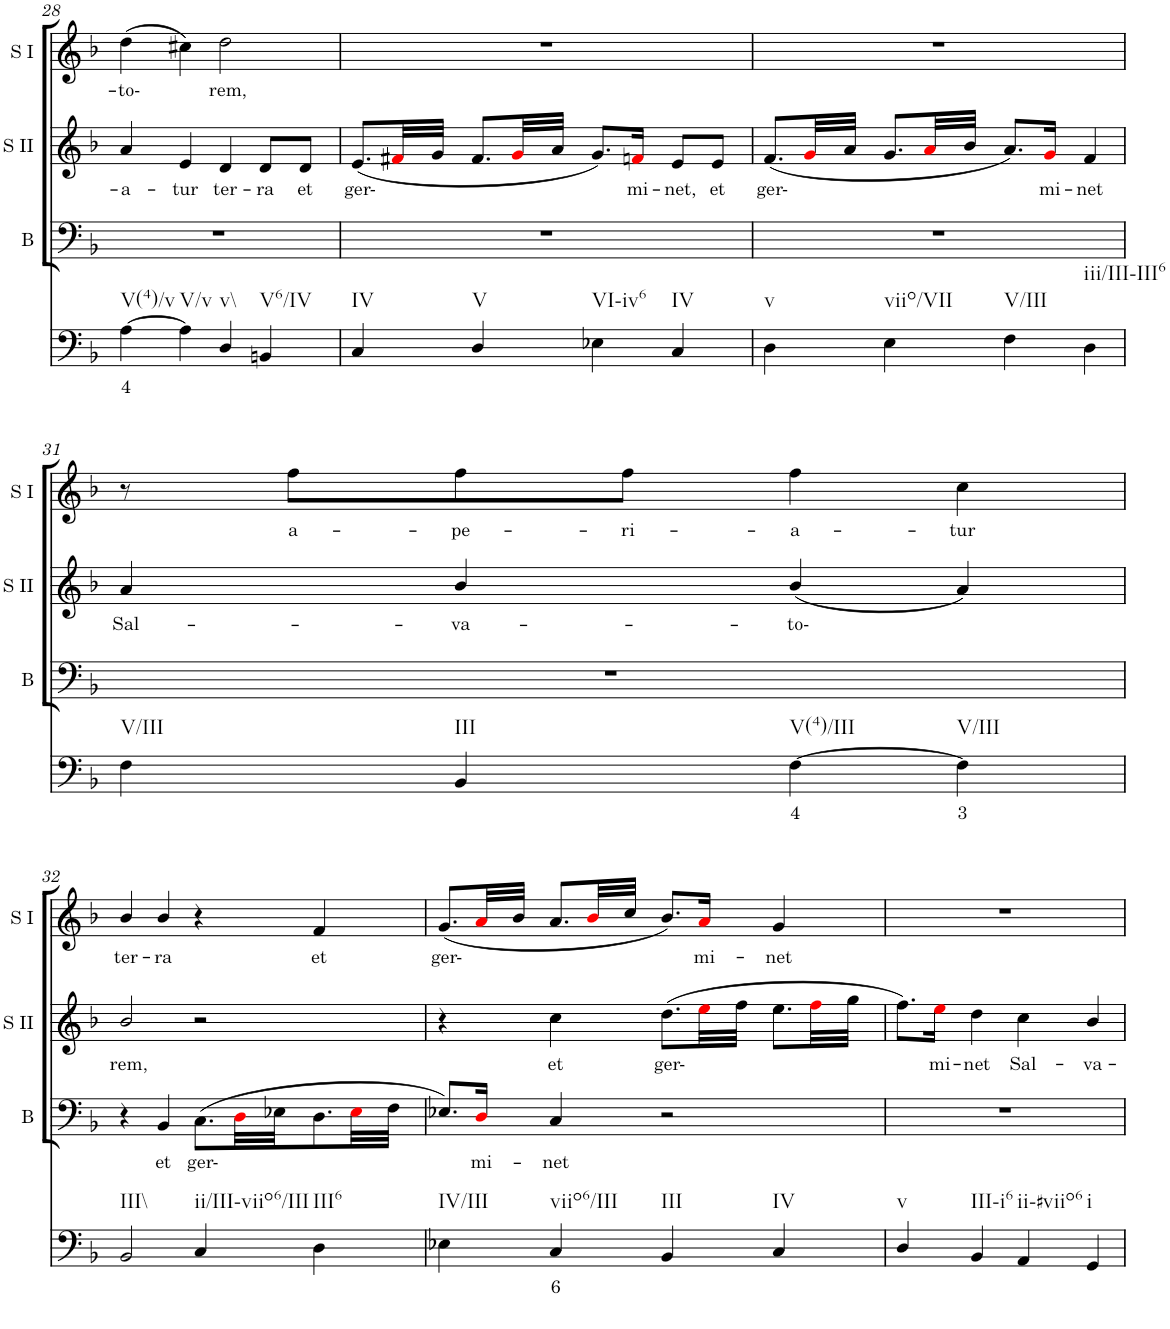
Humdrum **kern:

**kern	**text	**kern	**text	**kern	**text	**kern	**text
*part4	*part4	*part3	*part3	*part2	*part2	*part1	*part1
*staff4	*staff4	*staff3	*staff3	*staff2	*staff2	*staff1	*staff1
*I"Continuo	*	*I"Bass	*	*I"Soprano II	*	*I"Soprano I	*
*	*	*I'B	*	*I'S II	*	*I'S I	*
!!LO:PB:g=z
*clefF4	*	*clefF4	*	*clefF4	*	*clefG2	*
*k[b-]	*	*k[b-]	*	*k[b-]	*	*k[b-]	*
*	*	*	*	*M4/4	*	*M4/4	*
=28	=28	=28	=28	=28	=28	=28	=28
!LO:TX:b:t=V(4)/v	!	!	!	!	!	!	!
!	!LO:LY:b	!	!	!	!LO:LY:b	!	!LO:LY:b
[4A\	4	1r	.	4a/	a-	(4dd\	to-
!LO:TX:b:t=V/v	!	!	!	!	!	!	!
!	!	!	!	!	!LO:LY:b	!	!
4A\]	.	.	.	4e/	tur	4cc#X\)	.
!LO:TX:b:t=v\\	!	!	!	!	!	!	!
!	!	!	!	!	!LO:LY:b	!	!LO:LY:b
4D/	.	.	.	4d/	ter-	2dd\	rem,
!LO:TX:b:t=V6/IV	!	!	!	!	!	!	!
!	!	!	!	!	!LO:LY:b	!	!
4BBn/	.	.	.	8d/L	ra	.	.
!	!	!	!	!	!LO:LY:b	!	!
.	.	.	.	8d/J	et	.	.
=29	=29	=29	=29	=29	=29	=29	=29
!LO:TX:b:t=IV	!	!	!	!	!	!	!
!	!	!	!	!	!LO:LY:b	!	!
4C/	.	1r	.	(8.e/L	ger-	1r	.
.	.	.	.	32f#Xi/LL	.	.	.
.	.	.	.	32g/JJJ	.	.	.
!LO:TX:b:t=V	!	!	!	!	!	!	!
4D/	.	.	.	8.f#/L	.	.	.
.	.	.	.	32gi/LL	.	.	.
.	.	.	.	32a/JJJ	.	.	.
!LO:TX:b:t=VI-iv6	!	!	!	!	!	!	!
4E-X\	.	.	.	8.g/L)	.	.	.
!	!	!	!	!	!LO:LY:b	!	!
.	.	.	.	16fni/Jk	mi-	.	.
!LO:TX:b:t=IV	!	!	!	!	!	!	!
!	!	!	!	!	!LO:LY:b	!	!
4C/	.	.	.	8e/L	net,	.	.
!	!	!	!	!	!LO:LY:b	!	!
.	.	.	.	8e/J	et	.	.
=30	=30	=30	=30	=30	=30	=30	=30
!LO:TX:b:t=v	!	!	!	!	!	!	!
!	!	!	!	!	!LO:LY:b	!	!
4D\	.	1r	.	(8.f/L	ger-	1r	.
.	.	.	.	32gi/LL	.	.	.
.	.	.	.	32a/JJJ	.	.	.
!LO:TX:b:t=viio/VII	!	!	!	!	!	!	!
4E\	.	.	.	8.g/L	.	.	.
.	.	.	.	32ai/LL	.	.	.
.	.	.	.	32b-/JJJ	.	.	.
!LO:TX:b:t=V/III	!	!	!	!	!	!	!
4F\	.	.	.	8.a/L)	.	.	.
!	!	!	!	!	!LO:LY:b	!	!
.	.	.	.	16gi/Jk	mi-	.	.
!LO:TX:b:t=iii/III-III6	!	!	!	!	!	!	!
!	!	!	!	!	!LO:LY:b	!	!
4D\	.	.	.	4f/	net	.	.
!!LO:LB:g=z
=31	=31	=31	=31	=31	=31	=31	=31
!LO:TX:b:t=V/III	!	!	!	!	!	!	!
!	!	!	!	!	!LO:LY:b	!	!
4F\	.	1r	.	4a/	Sal-	8r	.
!	!	!	!	!	!	!	!LO:LY:b
.	.	.	.	.	.	8ff\L	a-
!LO:TX:b:t=III	!	!	!	!	!	!	!
!	!	!	!	!	!LO:LY:b	!	!LO:LY:b
4BB-/	.	.	.	4b-/	va-	8ff\	pe-
!	!	!	!	!	!	!	!LO:LY:b
.	.	.	.	.	.	8ff\J	ri-
!LO:TX:b:t=V(4)/III	!	!	!	!	!	!	!
!	!LO:LY:b	!	!	!	!LO:LY:b	!	!LO:LY:b
[4F\	4	.	.	(4b-/	to-	4ff\	a-
!LO:TX:b:t=V/III	!	!	!	!	!	!	!
!	!LO:LY:b	!	!	!	!	!	!LO:LY:b
4F\]	3	.	.	4a/)	.	4cc\	tur
!!LO:LB:g=z
=32	=32	=32	=32	=32	=32	=32	=32
!LO:TX:b:t=III\\	!	!	!	!	!	!	!
!	!	!	!	!	!LO:LY:b	!	!LO:LY:b
2BB-/	.	4r	.	2b-/	rem,	4b-/	ter-
!	!	!	!LO:LY:b	!	!	!	!LO:LY:b
.	.	4BB-/	et	.	.	4b-/	ra
!LO:TX:b:t=ii/III-viio6/III	!	!	!	!	!	!	!
!	!	!	!LO:LY:b	!	!	!	!
4C/	.	(8.C\L	ger-	2r	.	4r	.
.	.	32Di\LL	.	.	.	.	.
.	.	32E-X\JJ	.	.	.	.	.
!LO:TX:b:t=III6	!	!	!	!	!	!	!
!	!	!	!	!	!	!	!LO:LY:b
4D\	.	8.D\	.	.	.	4f/	et
.	.	32E-i\LL	.	.	.	.	.
.	.	32F\JJJ	.	.	.	.	.
=33	=33	=33	=33	=33	=33	=33	=33
!LO:TX:b:t=IV/III	!	!	!	!	!	!	!
!	!	!	!	!	!	!	!LO:LY:b
4E-X\	.	8.E-X/L)	.	4r	.	(8.g/L	ger-
!	!	!	!LO:LY:b	!	!	!	!
.	.	16Di/Jk	mi-	.	.	32ai/LL	.
.	.	.	.	.	.	32b-/JJJ	.
!LO:TX:b:t=viio6/III	!	!	!	!	!	!	!
!	!LO:LY:b	!	!LO:LY:b	!	!LO:LY:b	!	!
4C/	6	4C/	net	4cc\	et	8.a/L	.
.	.	.	.	.	.	32b-i/LL	.
.	.	.	.	.	.	32cc/JJJ	.
!LO:TX:b:t=III	!	!	!	!	!	!	!
!	!	!	!	!	!LO:LY:b	!	!
4BB-/	.	2r	.	(8.dd\L	ger-	8.b-/L)	.
!	!	!	!	!	!	!	!LO:LY:b
.	.	.	.	32eei\LL	.	16ai/Jk	mi-
.	.	.	.	32ff\JJJ	.	.	.
!LO:TX:b:t=IV	!	!	!	!	!	!	!
!	!	!	!	!	!	!	!LO:LY:b
4C/	.	.	.	8.ee\L	.	4g/	net
.	.	.	.	32ffi\LL	.	.	.
.	.	.	.	32gg\JJJ	.	.	.
=34	=34	=34	=34	=34	=34	=34	=34
!LO:TX:b:t=v	!	!	!	!	!	!	!
4D/	.	1r	.	8.ff\L)	.	1r	.
!	!	!	!	!	!LO:LY:b	!	!
.	.	.	.	16eei\Jk	mi-	.	.
!LO:TX:b:t=III-i6	!	!	!	!	!	!	!
!	!	!	!	!	!LO:LY:b	!	!
4BB-/	.	.	.	4dd\	net	.	.
!LO:TX:b:t=ii-#viio6	!	!	!	!	!	!	!
!	!	!	!	!	!LO:LY:b	!	!
4AA/	.	.	.	4cc\	Sal-	.	.
!LO:TX:b:t=i	!	!	!	!	!	!	!
!	!	!	!	!	!LO:LY:b	!	!
4GG/	.	.	.	4b-/	va-	.	.
=	=	=	=	=	=	=	=
*-	*-	*-	*-	*-	*-	*-	*-
